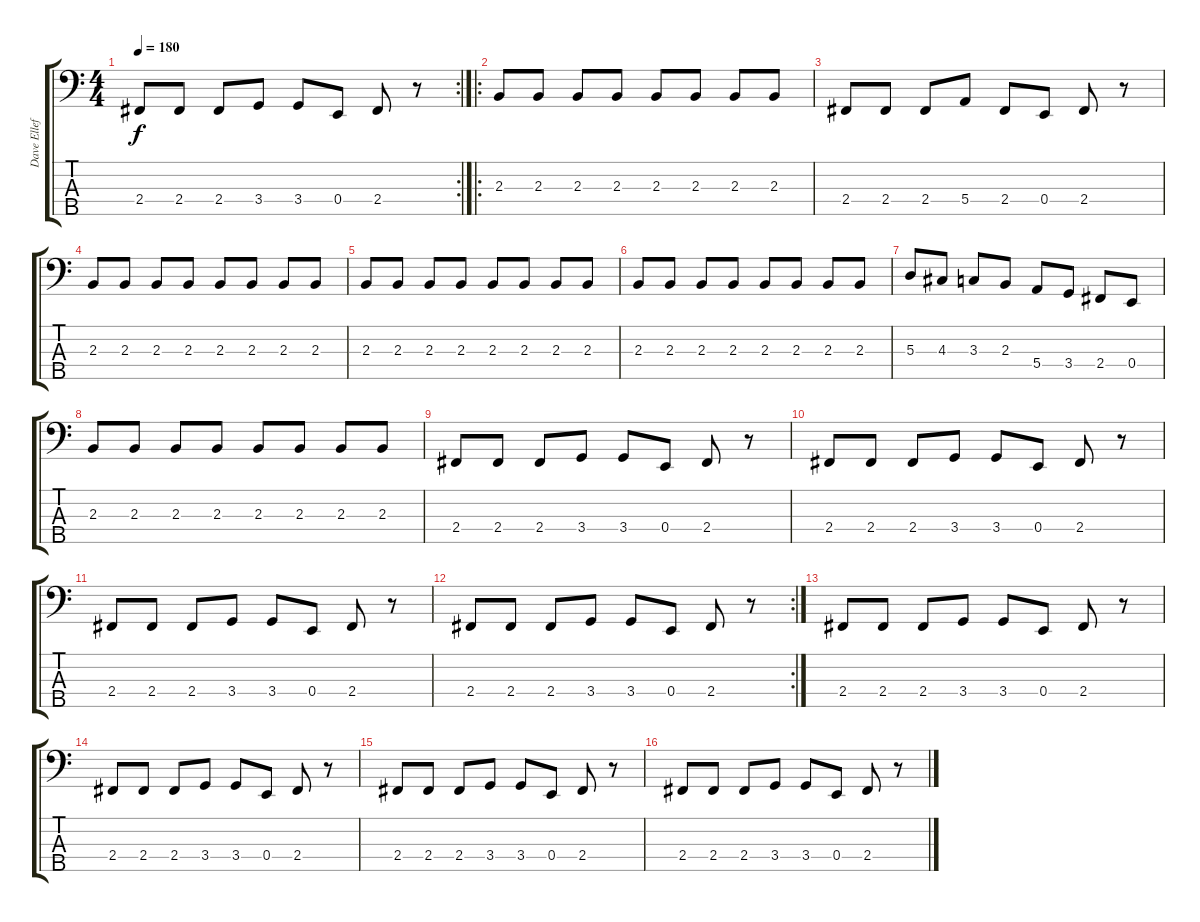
\track ("Dave Ellefson" "Dave Ellef") {instrument electricbasspick}
\staff {score tabs}
\tuning (G2 D2 A1 E1 B0) {hide}
\rc 2
\ts (4 4)
\tempo 180
\clef f4
\ks c
2.4.8{dy f} 2.4.8 2.4.8 3.4.8 3.4.8 0.4.8 2.4.8 r.8 |
\ro
2.3.8 2.3.8 2.3.8 2.3.8 2.3.8 2.3.8 2.3.8 2.3.8 |
2.4.8 2.4.8 2.4.8 5.4.8 2.4.8 0.4.8 2.4.8 r.8 |
2.3.8 2.3.8 2.3.8 2.3.8 2.3.8 2.3.8 2.3.8 2.3.8 |
2.3.8 2.3.8 2.3.8 2.3.8 2.3.8 2.3.8 2.3.8 2.3.8 |
2.3.8 2.3.8 2.3.8 2.3.8 2.3.8 2.3.8 2.3.8 2.3.8 |
5.3.8 4.3.8 3.3.8 2.3.8 5.4.8 3.4.8 2.4.8 0.4.8 |
2.3.8 2.3.8 2.3.8 2.3.8 2.3.8 2.3.8 2.3.8 2.3.8 |
2.4.8 2.4.8 2.4.8 3.4.8 3.4.8 0.4.8 2.4.8 r.8 |
2.4.8 2.4.8 2.4.8 3.4.8 3.4.8 0.4.8 2.4.8 r.8 |
2.4.8 2.4.8 2.4.8 3.4.8 3.4.8 0.4.8 2.4.8 r.8 |
\rc 2
2.4.8 2.4.8 2.4.8 3.4.8 3.4.8 0.4.8 2.4.8 r.8 |
2.4.8 2.4.8 2.4.8 3.4.8 3.4.8 0.4.8 2.4.8 r.8 |
2.4.8 2.4.8 2.4.8 3.4.8 3.4.8 0.4.8 2.4.8 r.8 |
2.4.8 2.4.8 2.4.8 3.4.8 3.4.8 0.4.8 2.4.8 r.8 |
2.4.8 2.4.8 2.4.8 3.4.8 3.4.8 0.4.8 2.4.8 r.8
